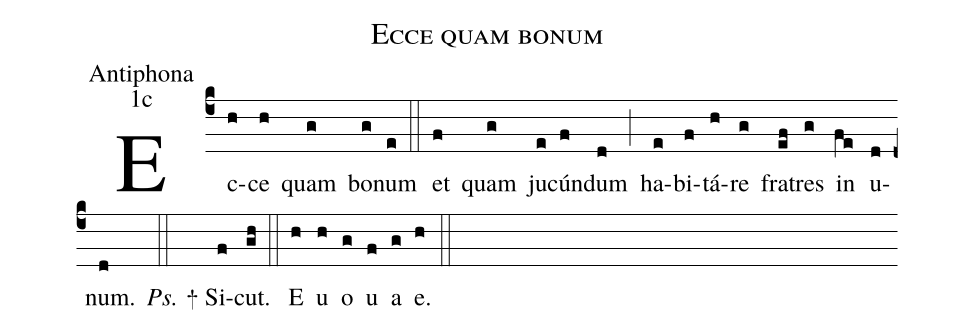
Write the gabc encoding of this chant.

name:Ecce quam bonum;
office-part:Antiphona;
mode:1c;
%%
(c4) Ec(h)ce(h) quam(g) bo(g)num(e) (::) et(f) quam(g) ju(e)cún(f)dum(d) (;) ha(e)bi(f)tá(h)re(g) fra(ef)tres(g) in(fe) u(d)num.(d) (::)
<i>Ps.</i> <sp>+</sp> S{i}(f)cut.(gh) (::)
<eu> E(h) u(h) o(g) u(f) a(g) e.(h) </eu>(::)
